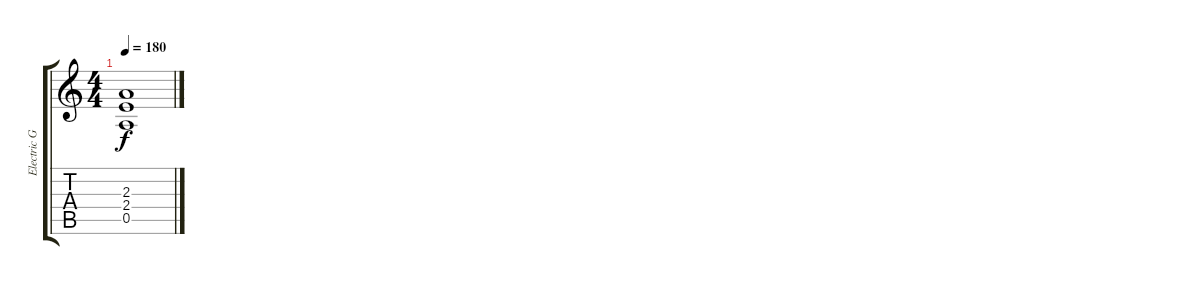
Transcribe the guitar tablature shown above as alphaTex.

\track ("Electric Guitar" "Electric G") {instrument distortionguitar}
\staff {score tabs}
\tuning (E4 B3 G3 D3 A2 E2) {hide}
\ts (4 4)
\tempo 180
\clef g2
\ks c
(2.3{t} 2.4{t} 0.5{t}).1{dy f}
